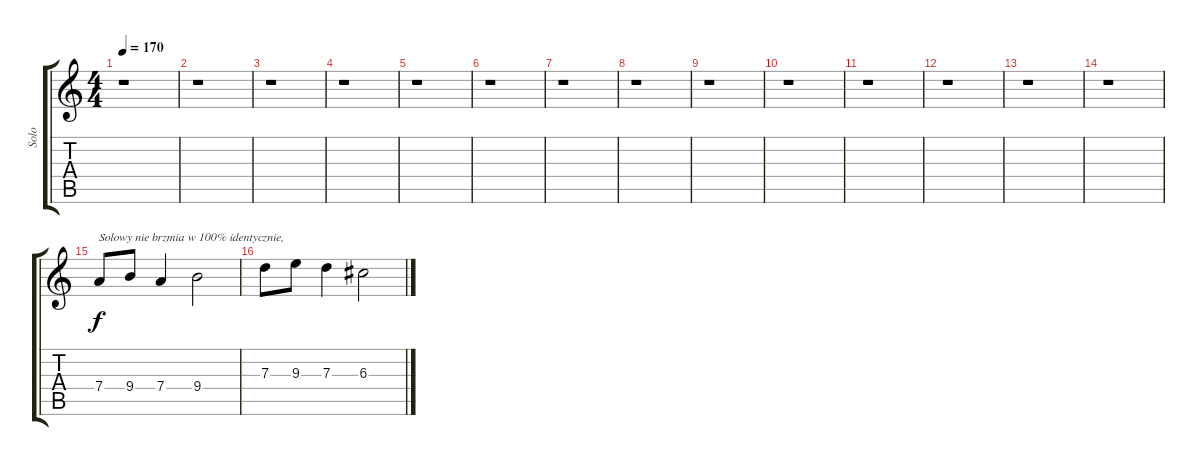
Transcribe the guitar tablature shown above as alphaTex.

\track ("Solo" "Solo") {instrument distortionguitar}
\staff {score tabs}
\tuning (E4 B3 G3 D3 A2 E2) {hide}
\ts (4 4)
\tempo 170
\clef g2
\ks c
r.1{dy f} |
r.1 |
r.1 |
r.1 |
r.1 |
r.1 |
r.1 |
r.1 |
r.1 |
r.1 |
r.1 |
r.1 |
r.1 |
r.1 |
7.4.8{txt "Solowy nie brzmia w 100% identycznie,"} 9.4.8 7.4.4 9.4.2 |
7.3.8 9.3.8 7.3.4 6.3.2
